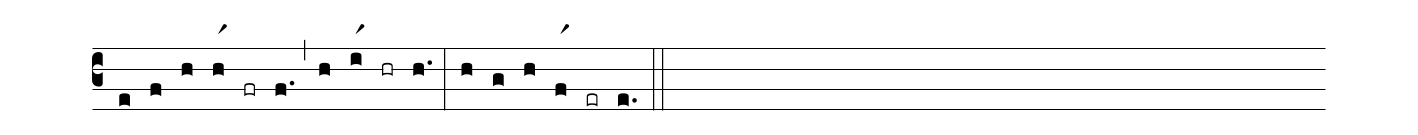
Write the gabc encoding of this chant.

%%
(c3)
(e) (f)
(h) (hr1) (fr) (f.)  (,)
(h) (ir1) (hr) (h.) (:)
(h) (g) (h) (fr1) (er) (e.) (::)
